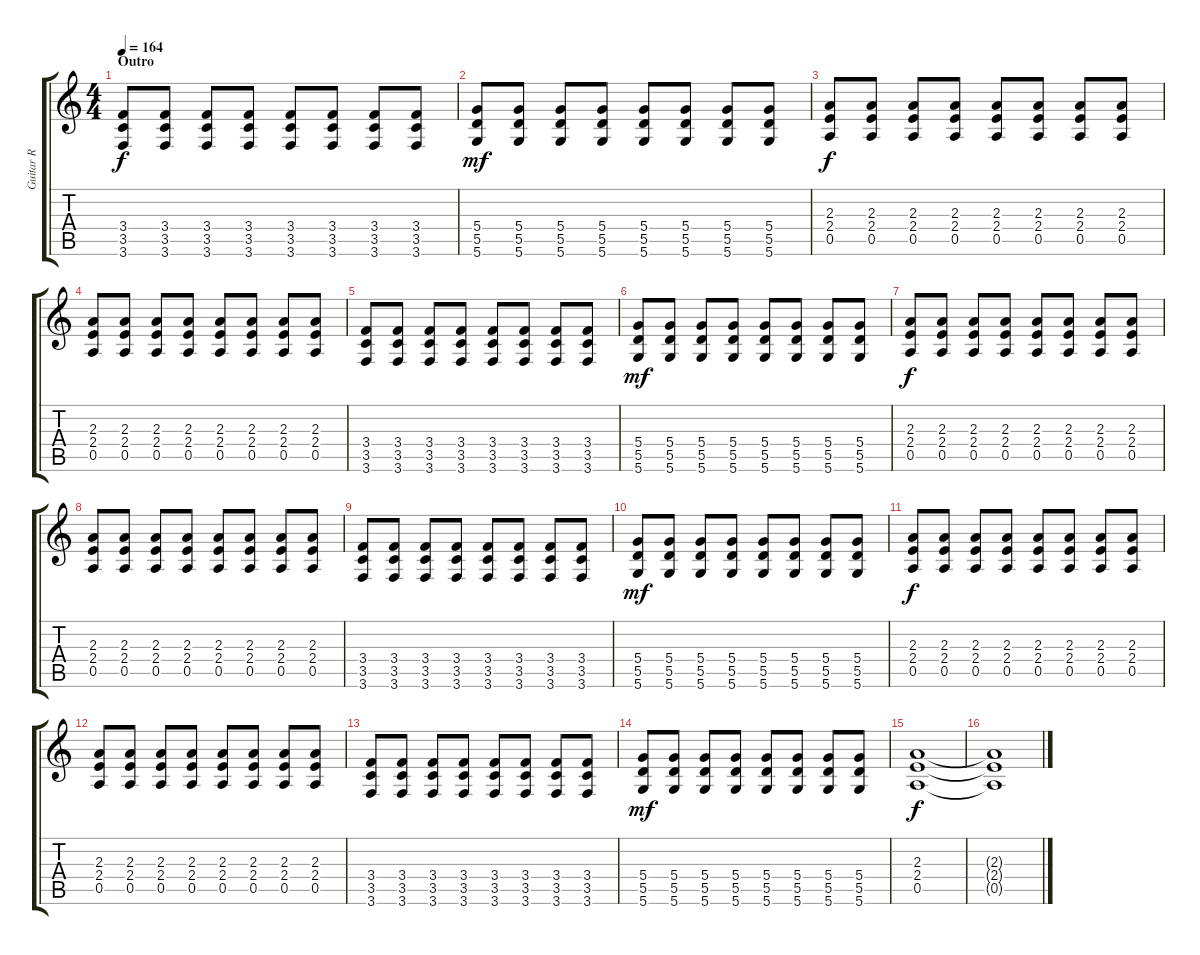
\track ("Guitar R" "Guitar R") {instrument overdrivenguitar}
\staff {score tabs}
\tuning (E4 B3 G3 D3 A2 D2) {hide}
\ts (4 4)
\section ("" "Outro")
\tempo 164
\clef g2
\ks c
(3.4 3.5 3.6).8{dy f} (3.4 3.5 3.6).8 (3.4 3.5 3.6).8 (3.4 3.5 3.6).8 (3.4 3.5 3.6).8 (3.4 3.5 3.6).8 (3.4 3.5 3.6).8 (3.4 3.5 3.6).8 |
(5.4 5.5 5.6).8{dy mf} (5.4 5.5 5.6).8 (5.4 5.5 5.6).8 (5.4 5.5 5.6).8 (5.4 5.5 5.6).8 (5.4 5.5 5.6).8 (5.4 5.5 5.6).8 (5.4 5.5 5.6).8 |
(2.3 2.4 0.5).8{dy f} (2.3 2.4 0.5).8 (2.3 2.4 0.5).8 (2.3 2.4 0.5).8 (2.3 2.4 0.5).8 (2.3 2.4 0.5).8 (2.3 2.4 0.5).8 (2.3 2.4 0.5).8 |
(2.3 2.4 0.5).8 (2.3 2.4 0.5).8 (2.3 2.4 0.5).8 (2.3 2.4 0.5).8 (2.3 2.4 0.5).8 (2.3 2.4 0.5).8 (2.3 2.4 0.5).8 (2.3 2.4 0.5).8 |
(3.4 3.5 3.6).8 (3.4 3.5 3.6).8 (3.4 3.5 3.6).8 (3.4 3.5 3.6).8 (3.4 3.5 3.6).8 (3.4 3.5 3.6).8 (3.4 3.5 3.6).8 (3.4 3.5 3.6).8 |
(5.4 5.5 5.6).8{dy mf} (5.4 5.5 5.6).8 (5.4 5.5 5.6).8 (5.4 5.5 5.6).8 (5.4 5.5 5.6).8 (5.4 5.5 5.6).8 (5.4 5.5 5.6).8 (5.4 5.5 5.6).8 |
(2.3 2.4 0.5).8{dy f} (2.3 2.4 0.5).8 (2.3 2.4 0.5).8 (2.3 2.4 0.5).8 (2.3 2.4 0.5).8 (2.3 2.4 0.5).8 (2.3 2.4 0.5).8 (2.3 2.4 0.5).8 |
(2.3 2.4 0.5).8 (2.3 2.4 0.5).8 (2.3 2.4 0.5).8 (2.3 2.4 0.5).8 (2.3 2.4 0.5).8 (2.3 2.4 0.5).8 (2.3 2.4 0.5).8 (2.3 2.4 0.5).8 |
(3.4 3.5 3.6).8 (3.4 3.5 3.6).8 (3.4 3.5 3.6).8 (3.4 3.5 3.6).8 (3.4 3.5 3.6).8 (3.4 3.5 3.6).8 (3.4 3.5 3.6).8 (3.4 3.5 3.6).8 |
(5.4 5.5 5.6).8{dy mf} (5.4 5.5 5.6).8 (5.4 5.5 5.6).8 (5.4 5.5 5.6).8 (5.4 5.5 5.6).8 (5.4 5.5 5.6).8 (5.4 5.5 5.6).8 (5.4 5.5 5.6).8 |
(2.3 2.4 0.5).8{dy f} (2.3 2.4 0.5).8 (2.3 2.4 0.5).8 (2.3 2.4 0.5).8 (2.3 2.4 0.5).8 (2.3 2.4 0.5).8 (2.3 2.4 0.5).8 (2.3 2.4 0.5).8 |
(2.3 2.4 0.5).8 (2.3 2.4 0.5).8 (2.3 2.4 0.5).8 (2.3 2.4 0.5).8 (2.3 2.4 0.5).8 (2.3 2.4 0.5).8 (2.3 2.4 0.5).8 (2.3 2.4 0.5).8 |
(3.4 3.5 3.6).8 (3.4 3.5 3.6).8 (3.4 3.5 3.6).8 (3.4 3.5 3.6).8 (3.4 3.5 3.6).8 (3.4 3.5 3.6).8 (3.4 3.5 3.6).8 (3.4 3.5 3.6).8 |
(5.4 5.5 5.6).8{dy mf} (5.4 5.5 5.6).8 (5.4 5.5 5.6).8 (5.4 5.5 5.6).8 (5.4 5.5 5.6).8 (5.4 5.5 5.6).8 (5.4 5.5 5.6).8 (5.4 5.5 5.6).8 |
(2.3 2.4 0.5).1{dy f} |
(2.3{t} 2.4{t} 0.5{t}).1
